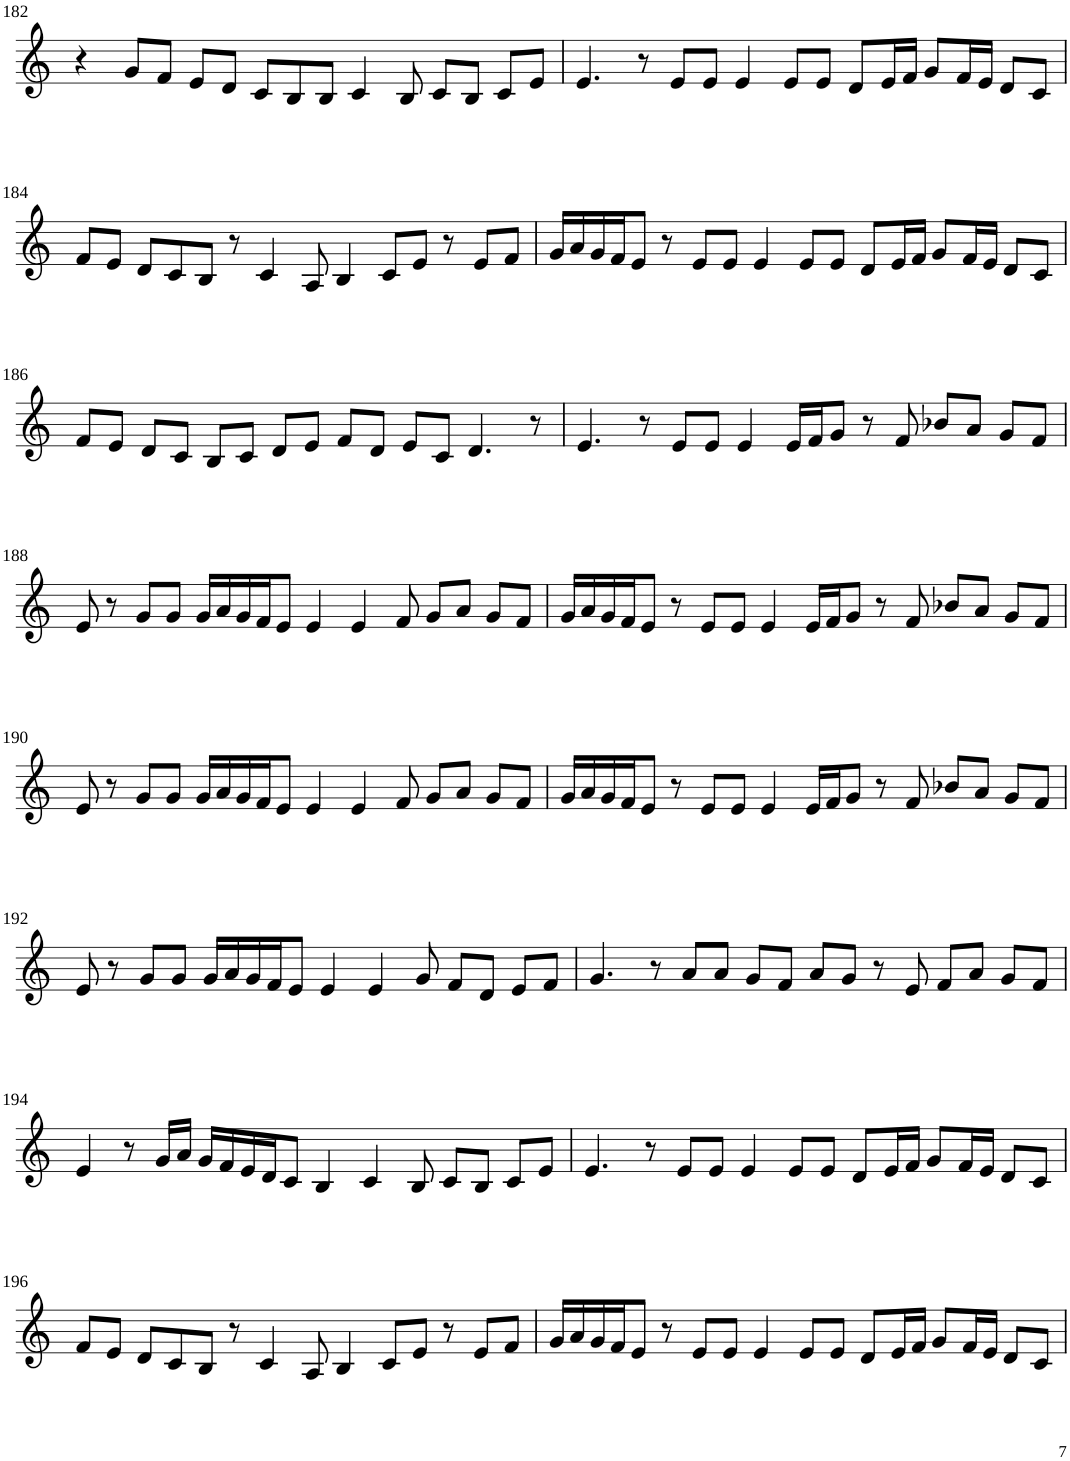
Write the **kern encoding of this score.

**kern
*part1
*staff1
*I"Violin
!!LO:PB:g=z
*clefG2
*k[]
*M8/4
=182
4r
8g/L
8f/J
8e/L
8d/J
8c/L
8B/
8B/J
4c/
8B/
8c/L
8B/J
8c/L
8e/J
=183
4.e/
8r
8e/L
8e/J
4e/
8e/L
8e/J
8d/L
16e/L
16f/JJ
8g/L
16f/L
16e/JJ
8d/L
8c/J
!!LO:LB:g=z
=184
8f/L
8e/J
8d/L
8c/
8B/J
8r
4c/
8A/
4B/
8c/L
8e/J
8r
8e/L
8f/J
=185
16g/LL
16a/
16g/
16f/J
8e/J
8r
8e/L
8e/J
4e/
8e/L
8e/J
8d/L
16e/L
16f/JJ
8g/L
16f/L
16e/JJ
8d/L
8c/J
!!LO:LB:g=z
=186
8f/L
8e/J
8d/L
8c/J
8B/L
8c/J
8d/L
8e/J
8f/L
8d/J
8e/L
8c/J
4.d/
8r
=187
4.e/
8r
8e/L
8e/J
4e/
16e/LL
16f/J
8g/J
8r
8f/
8b-X/L
8a/J
8g/L
8f/J
!!LO:LB:g=z
=188
8e/
8r
8g/L
8g/J
16g/LL
16a/
16g/
16f/J
8e/J
4e/
4e/
8f/
8g/L
8a/J
8g/L
8f/J
=189
16g/LL
16a/
16g/
16f/J
8e/J
8r
8e/L
8e/J
4e/
16e/LL
16f/J
8g/J
8r
8f/
8b-X/L
8a/J
8g/L
8f/J
!!LO:LB:g=z
=190
8e/
8r
8g/L
8g/J
16g/LL
16a/
16g/
16f/J
8e/J
4e/
4e/
8f/
8g/L
8a/J
8g/L
8f/J
=191
16g/LL
16a/
16g/
16f/J
8e/J
8r
8e/L
8e/J
4e/
16e/LL
16f/J
8g/J
8r
8f/
8b-X/L
8a/J
8g/L
8f/J
!!LO:LB:g=z
=192
8e/
8r
8g/L
8g/J
16g/LL
16a/
16g/
16f/J
8e/J
4e/
4e/
8g/
8f/L
8d/J
8e/L
8f/J
=193
4.g/
8r
8a/L
8a/J
8g/L
8f/J
8a/L
8g/J
8r
8e/
8f/L
8a/J
8g/L
8f/J
!!LO:LB:g=z
=194
4e/
8r
16g/LL
16a/JJ
16g/LL
16f/
16e/
16d/J
8c/J
4B/
4c/
8B/
8c/L
8B/J
8c/L
8e/J
=195
4.e/
8r
8e/L
8e/J
4e/
8e/L
8e/J
8d/L
16e/L
16f/JJ
8g/L
16f/L
16e/JJ
8d/L
8c/J
!!LO:LB:g=z
=196
8f/L
8e/J
8d/L
8c/
8B/J
8r
4c/
8A/
4B/
8c/L
8e/J
8r
8e/L
8f/J
=197
16g/LL
16a/
16g/
16f/J
8e/J
8r
8e/L
8e/J
4e/
8e/L
8e/J
8d/L
16e/L
16f/JJ
8g/L
16f/L
16e/JJ
8d/L
8c/J
=
*-
